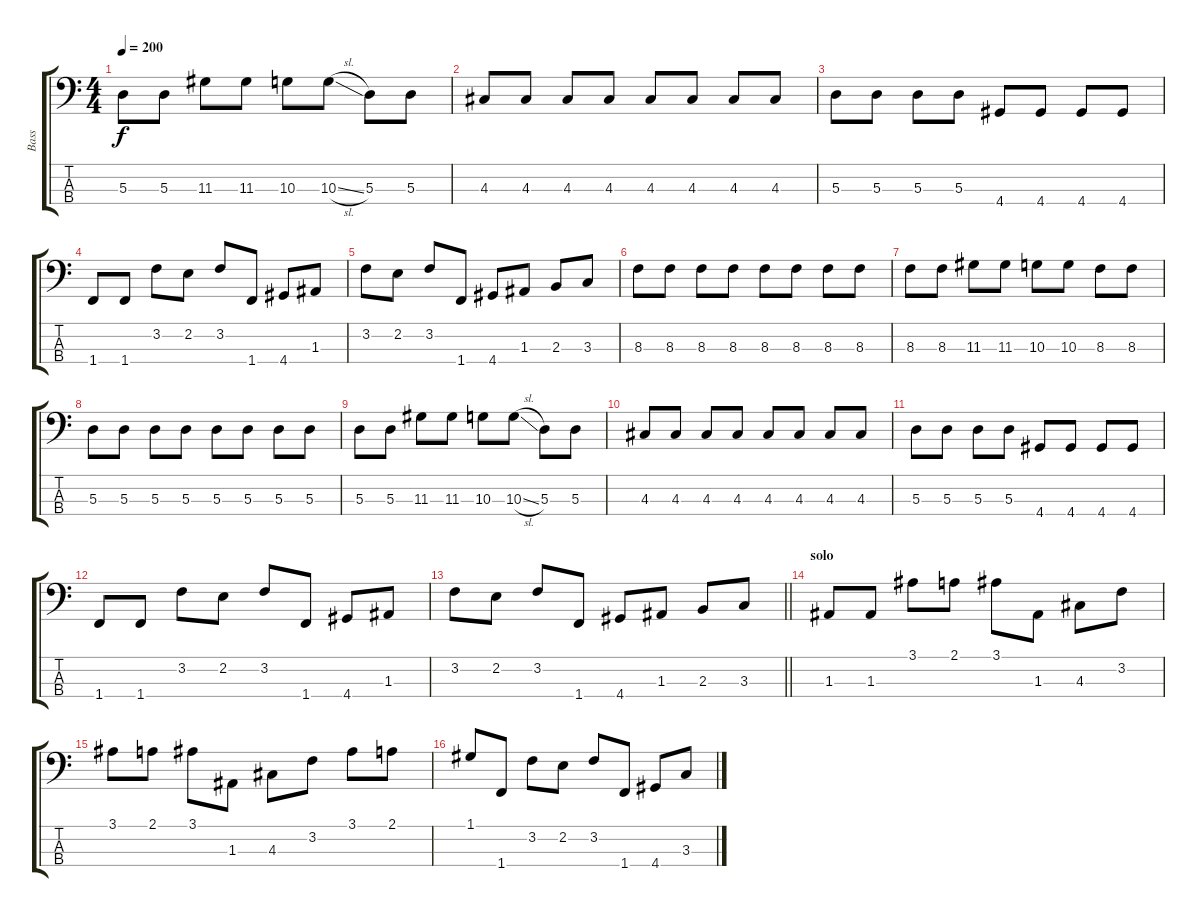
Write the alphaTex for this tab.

\track ("Bass" "Bass") {instrument electricbassfinger}
\staff {score tabs}
\tuning (G2 D2 A1 E1) {hide}
\ts (4 4)
\tempo 200
\clef f4
\ks c
5.3.8{dy f} 5.3.8 11.3.8 11.3.8 10.3.8 10.3{sl}.8 5.3.8 5.3.8 |
4.3.8 4.3.8 4.3.8 4.3.8 4.3.8 4.3.8 4.3.8 4.3.8 |
5.3.8 5.3.8 5.3.8 5.3.8 4.4.8 4.4.8 4.4.8 4.4.8 |
1.4.8 1.4.8 3.2.8 2.2.8 3.2.8 1.4.8 4.4.8 1.3.8 |
3.2.8 2.2.8 3.2.8 1.4.8 4.4.8 1.3.8 2.3.8 3.3.8 |
8.3.8 8.3.8 8.3.8 8.3.8 8.3.8 8.3.8 8.3.8 8.3.8 |
8.3.8 8.3.8 11.3.8 11.3.8 10.3.8 10.3.8 8.3.8 8.3.8 |
5.3.8 5.3.8 5.3.8 5.3.8 5.3.8 5.3.8 5.3.8 5.3.8 |
5.3.8 5.3.8 11.3.8 11.3.8 10.3.8 10.3{sl}.8 5.3.8 5.3.8 |
4.3.8 4.3.8 4.3.8 4.3.8 4.3.8 4.3.8 4.3.8 4.3.8 |
5.3.8 5.3.8 5.3.8 5.3.8 4.4.8 4.4.8 4.4.8 4.4.8 |
1.4.8 1.4.8 3.2.8 2.2.8 3.2.8 1.4.8 4.4.8 1.3.8 |
\barLineRight lightlight
3.2.8 2.2.8 3.2.8 1.4.8 4.4.8 1.3.8 2.3.8 3.3.8 |
\section ("" "solo")
1.3.8 1.3.8 3.1.8 2.1.8 3.1.8 1.3.8 4.3.8 3.2.8 |
3.1.8 2.1.8 3.1.8 1.3.8 4.3.8 3.2.8 3.1.8 2.1.8 |
1.1.8 1.4.8 3.2.8 2.2.8 3.2.8 1.4.8 4.4.8 3.3.8
